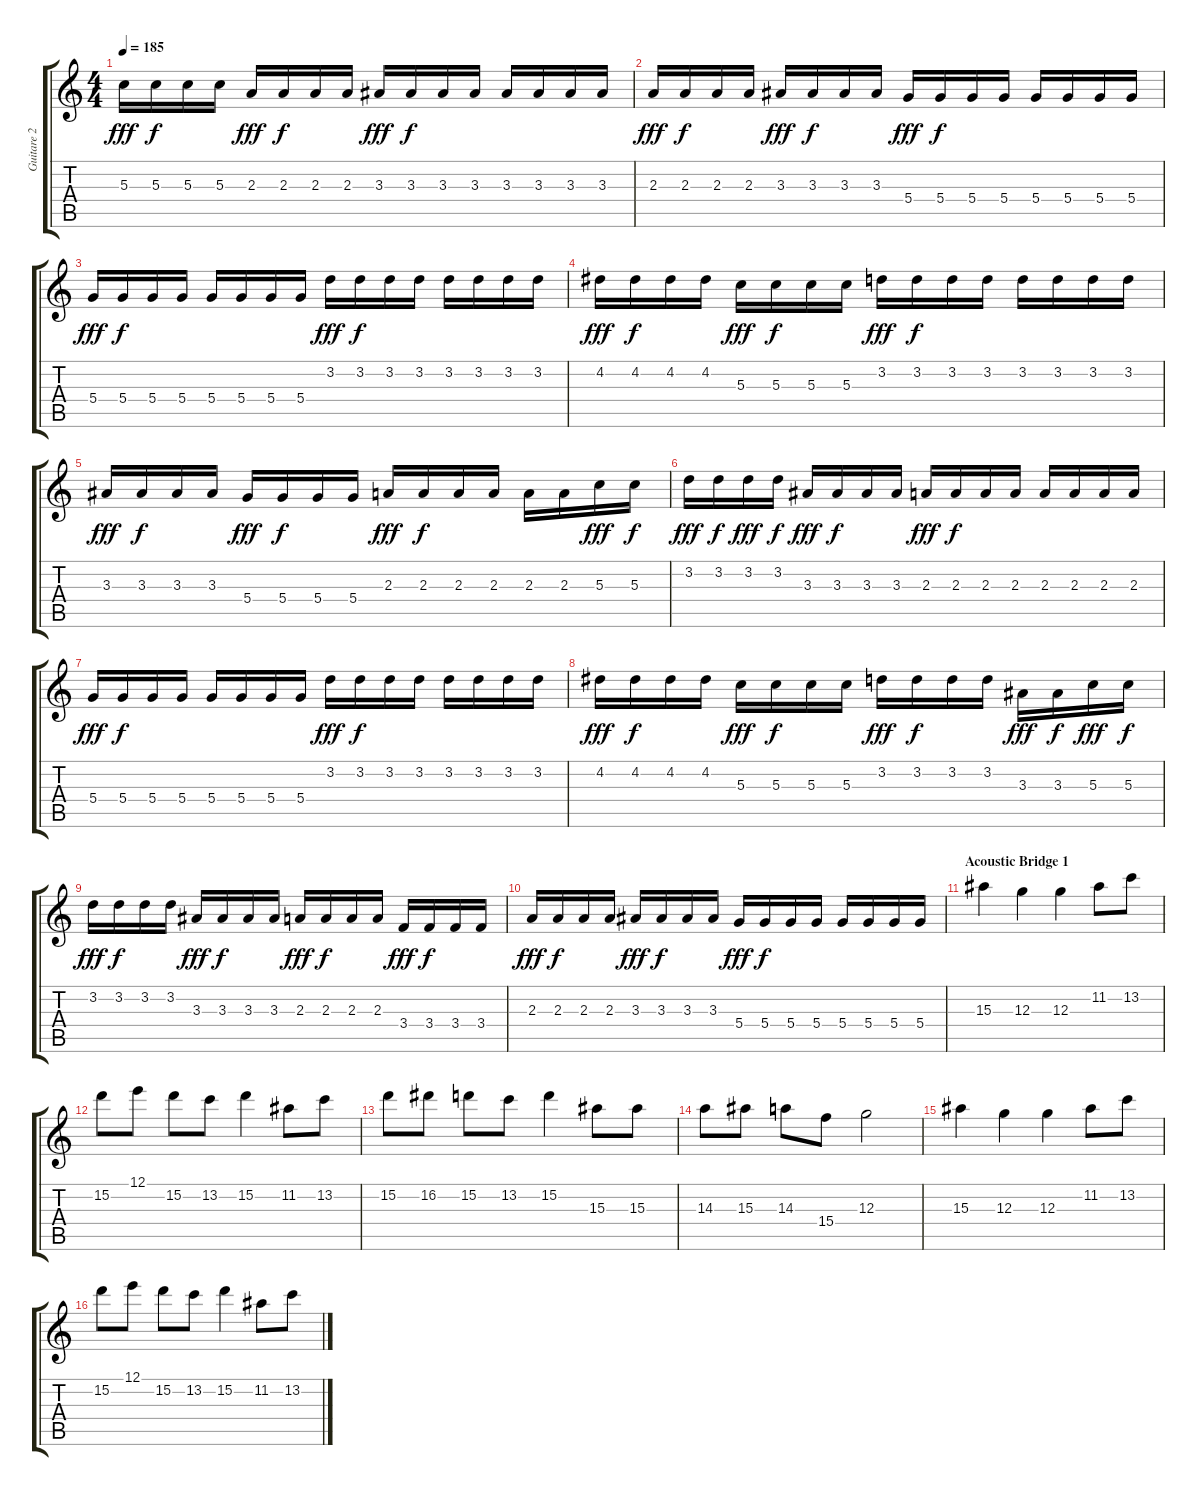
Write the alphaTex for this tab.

\track ("Guitare 2" "Guitare 2") {instrument distortionguitar}
\staff {score tabs}
\tuning (E4 B3 G3 D3 A2 E2) {hide}
\ts (4 4)
\tempo 185
\clef g2
\ks c
5.3.16{dy fff} 5.3.16{dy f} 5.3.16 5.3.16 2.3.16{dy fff} 2.3.16{dy f} 2.3.16 2.3.16 3.3.16{dy fff} 3.3.16{dy f} 3.3.16 3.3.16 3.3.16 3.3.16 3.3.16 3.3.16 |
2.3.16{dy fff} 2.3.16{dy f} 2.3.16 2.3.16 3.3.16{dy fff} 3.3.16{dy f} 3.3.16 3.3.16 5.4.16{dy fff} 5.4.16{dy f} 5.4.16 5.4.16 5.4.16 5.4.16 5.4.16 5.4.16 |
5.4.16{dy fff} 5.4.16{dy f} 5.4.16 5.4.16 5.4.16 5.4.16 5.4.16 5.4.16 3.2.16{dy fff} 3.2.16{dy f} 3.2.16 3.2.16 3.2.16 3.2.16 3.2.16 3.2.16 |
4.2.16{dy fff} 4.2.16{dy f} 4.2.16 4.2.16 5.3.16{dy fff} 5.3.16{dy f} 5.3.16 5.3.16 3.2.16{dy fff} 3.2.16{dy f} 3.2.16 3.2.16 3.2.16 3.2.16 3.2.16 3.2.16 |
3.3.16{dy fff} 3.3.16{dy f} 3.3.16 3.3.16 5.4.16{dy fff} 5.4.16{dy f} 5.4.16 5.4.16 2.3.16{dy fff} 2.3.16{dy f} 2.3.16 2.3.16 2.3.16 2.3.16 5.3.16{dy fff} 5.3.16{dy f} |
3.2.16{dy fff} 3.2.16{dy f} 3.2.16{dy fff} 3.2.16{dy f} 3.3.16{dy fff} 3.3.16{dy f} 3.3.16 3.3.16 2.3.16{dy fff} 2.3.16{dy f} 2.3.16 2.3.16 2.3.16 2.3.16 2.3.16 2.3.16 |
5.4.16{dy fff} 5.4.16{dy f} 5.4.16 5.4.16 5.4.16 5.4.16 5.4.16 5.4.16 3.2.16{dy fff} 3.2.16{dy f} 3.2.16 3.2.16 3.2.16 3.2.16 3.2.16 3.2.16 |
4.2.16{dy fff} 4.2.16{dy f} 4.2.16 4.2.16 5.3.16{dy fff} 5.3.16{dy f} 5.3.16 5.3.16 3.2.16{dy fff} 3.2.16{dy f} 3.2.16 3.2.16 3.3.16{dy fff} 3.3.16{dy f} 5.3.16{dy fff} 5.3.16{dy f} |
3.2.16{dy fff} 3.2.16{dy f} 3.2.16 3.2.16 3.3.16{dy fff} 3.3.16{dy f} 3.3.16 3.3.16 2.3.16{dy fff} 2.3.16{dy f} 2.3.16 2.3.16 3.4.16{dy fff} 3.4.16{dy f} 3.4.16 3.4.16 |
2.3.16{dy fff} 2.3.16{dy f} 2.3.16 2.3.16 3.3.16{dy fff} 3.3.16{dy f} 3.3.16 3.3.16 5.4.16{dy fff} 5.4.16{dy f} 5.4.16 5.4.16 5.4.16 5.4.16 5.4.16 5.4.16 |
\section ("" "Acoustic Bridge 1")
15.3.4 12.3.4 12.3.4 11.2.8 13.2.8 |
15.2.8 12.1.8 15.2.8 13.2.8 15.2.4 11.2.8 13.2.8 |
15.2.8 16.2.8 15.2.8 13.2.8 15.2.4 15.3.8 15.3.8 |
14.3.8 15.3.8 14.3.8 15.4.8 12.3.2 |
15.3.4 12.3.4 12.3.4 11.2.8 13.2.8 |
15.2.8 12.1.8 15.2.8 13.2.8 15.2.4 11.2.8 13.2.8
